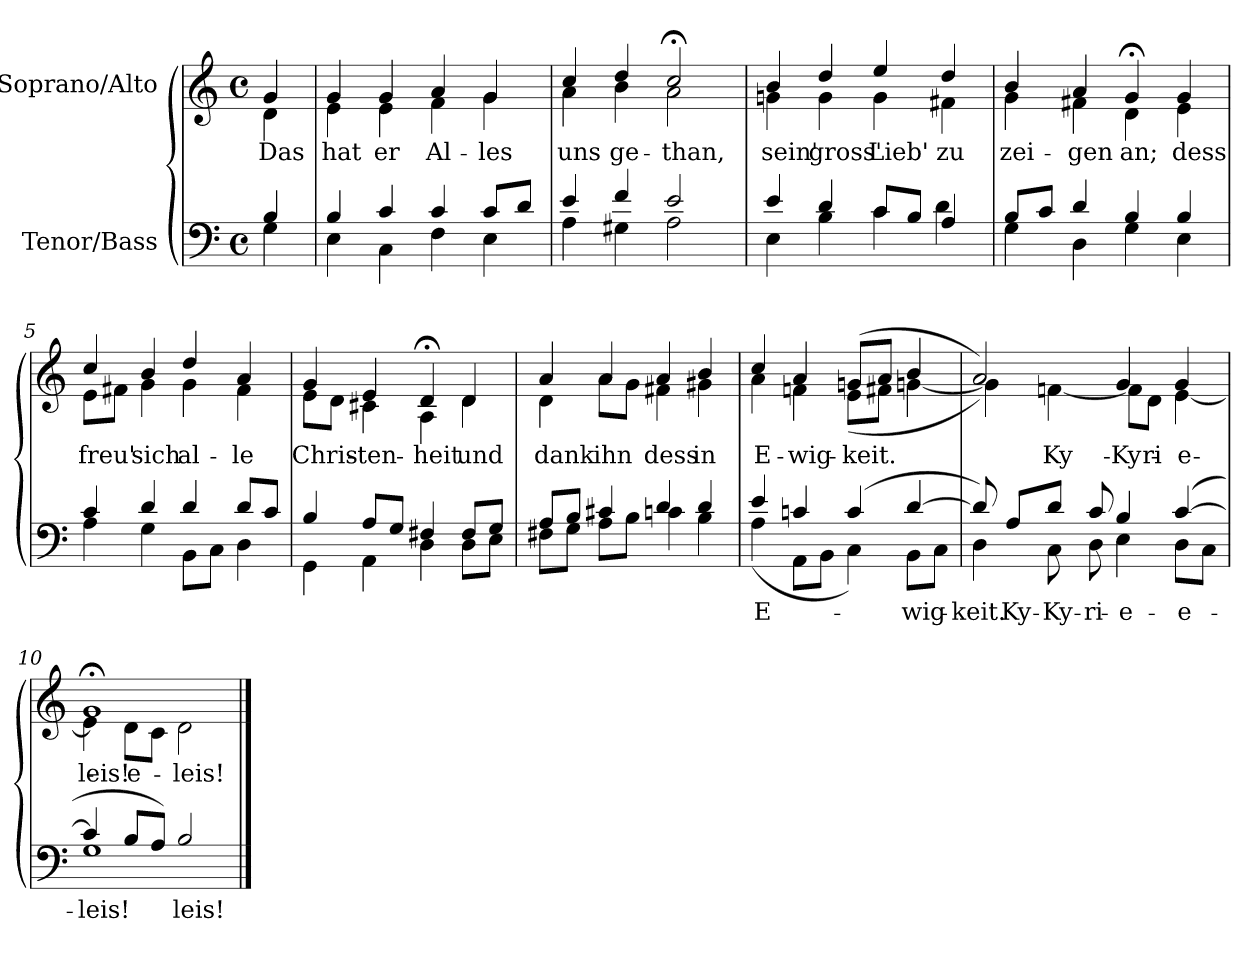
**kern	**text	**kern	**text
*part2	*part2	*part1	*part1
*staff2	*staff2	*staff1	*staff1
*I"Tenor/Bass	*	*I"Soprano/Alto	*
*clefF4	*	*clefG2	*
*k[]	*	*k[]	*
*M4/4	*	*M4/4	*
*met(c)	*	*met(c)	*
=	=	=	=
*^	*	*	*
!	!	!	!	!LO:LY:b
*	*	*	*^	*
4B/	4G\	.	4g/	4d\	Das
=1	=1	=1	=1	=1	=1
!	!	!	!	!	!LO:LY:b
4B/	4E\	.	4g/	4e\	hat
!	!	!	!	!	!LO:LY:b
4c/	4C\	.	4g/	4e\	er
!	!	!	!	!	!LO:LY:b
4c/	4F\	.	4a/	4f\	Al-
!	!	!	!	!	!LO:LY:b
8c/L	4E\	.	4g/	4g\	-les
8d/J	.	.	.	.	.
=2	=2	=2	=2	=2	=2
!	!	!	!	!	!LO:LY:b
4e/	4A\	.	4cc/	4a\	uns
!	!	!	!	!	!LO:LY:b
4f/	4G#X\	.	4dd/	4b\	ge-
!	!	!	!	!	!LO:LY:b
2e/	2A\	.	2cc;</	2a\	-than,
=3	=3	=3	=3	=3	=3
!	!	!	!	!	!LO:LY:b
4e/	4E\	.	4b/	4gn\	sein'
!	!	!	!	!	!LO:LY:b
4d/	4B\	.	4dd/	4g\	gross'
!	!	!	!	!	!LO:LY:b
8c/L	4c\	.	4ee/	4g\	Lieb'
8B/J	.	.	.	.	.
!	!	!	!	!	!LO:LY:b
4A/	4d\	.	4dd/	4f#X\	zu
!!LO:LB:g=z	!!
=4	=4	=4	=4	=4	=4
!	!	!	!	!	!LO:LY:b
8B/L	4G\	.	4b/	4g\	zei-
8c/J	.	.	.	.	.
!	!	!	!	!	!LO:LY:b
4d/	4D\	.	4a/	4f#X\	-gen
!	!	!	!	!	!LO:LY:b
4B/	4G\	.	4g;</	4d\	an;
!	!	!	!	!	!LO:LY:b
4B/	4E\	.	4g/	4e\	dess
=5	=5	=5	=5	=5	=5
!	!	!	!	!	!LO:LY:b
4c/	4A\	.	4cc/	8e\L	freu'
.	.	.	.	8f#X\J	.
!	!	!	!	!	!LO:LY:b
4d/	4G\	.	4b/	4g\	sich
!	!	!	!	!	!LO:LY:b
4d/	8BB\L	.	4dd/	4g\	al-
.	8C\J	.	.	.	.
!	!	!	!	!	!LO:LY:b
8d/L	4D\	.	4a/	4f#\	-le
8c/J	.	.	.	.	.
=6	=6	=6	=6	=6	=6
!	!	!	!	!	!LO:LY:b
4B/	4GG\	.	4g/	8e\L	Chris-
.	.	.	.	8d\J	.
!	!	!	!	!	!LO:LY:b
8A/L	4AA\	.	4e/	4c#X\	-ten-
8G/J	.	.	.	.	.
!	!	!	!	!	!LO:LY:b
4F#X/	4D\	.	4d;</	4A\	-heit
!	!	!	!	!	!LO:LY:b
8F#/L	8D\L	.	4d/	4d\	und
8G/J	8E\J	.	.	.	.
=7	=7	=7	=7	=7	=7
!	!	!	!	!	!LO:LY:b
8A/L	8F#X\L	.	4a/	4d\	dank
8B/J	8G\J	.	.	.	.
!	!	!	!	!	!LO:LY:b
4c#X/	8A\L	.	4a/	8a\L	ihn
.	8B\J	.	.	8g\J	.
!	!	!	!	!	!LO:LY:b
4d/	4cn\	.	4a/	4f#X\	dess
!	!	!	!	!	!LO:LY:b
4d/	4B\	.	4b/	4g#X\	in
!!LO:LB:g=z	!!
=8	=8	=8	=8	=8	=8
!	!	!LO:LY:b	!	!	!LO:LY:b
4e/	(4A\	E-	4cc/	4a\	E-
!	!	!	!	!	!LO:LY:b
4cn/	8AA\L	.	4a/	4fn\	-wig-
.	8BB\J	.	.	.	.
!	!	!	!	!	!LO:LY:b
(4c/	4C\)	.	(8gn/L	(8e\L	-keit.
.	.	.	8a/J	8f#X\J	.
!	!	!LO:LY:b	!	!	!
[4d/	8BB\L	-wig-	4b/	[4gn\	.
.	8C\J	.	.	.	.
=9	=9	=9	=9	=9	=9
!	!	!LO:LY:b	!	!	!
8d/])	4D\	-keit.	2a/))	4g\]	.
!	!	!LO:LY:a	!	!	!
8A/L	.	Ky-	.	.	.
!	!	!LO:LY:b	!	!	!LO:LY:b
8d/J	8C\	Ky-	.	[4fn\	Ky-
!	!	!LO:LY:a	!	!	!
!	!	!LO:LY:b	!	!	!
8c/	8D\	-ri-	.	.	.
!	!	!LO:LY:a	!	!	!
!	!	!LO:LY:b	!	!	!LO:LY:a
4B/	4E\	-e-	4g/	8f\L]	Ky-
!	!	!	!	!	!LO:LY:b
.	.	.	.	8d\J	-ri-
!	!	!LO:LY:a	!	!	!
!	!	!LO:LY:b	!	!	!LO:LY:a
!	!	!	!	!	!LO:LY:b
([4c/	8D\L	e-	4g/	[4e\	-e
.	8C\J	.	.	.	.
=10	=10	=10	=10	=10	=10
!	!	!LO:LY:b	!	!	!LO:LY:a
4c/]	1G	-leis!	1g;<	4e\]	-leis!
!	!	!	!	!	!LO:LY:b
8B/L	.	.	.	8d\L	e-
8A/J)	.	.	.	8c\J	.
!	!	!LO:LY:a	!	!	!LO:LY:b
2B/	.	-leis!	.	2d\	-leis!
*v	*v	*	*	*	*
*	*	*v	*v	*
==	==	==	==
*-	*-	*-	*-
